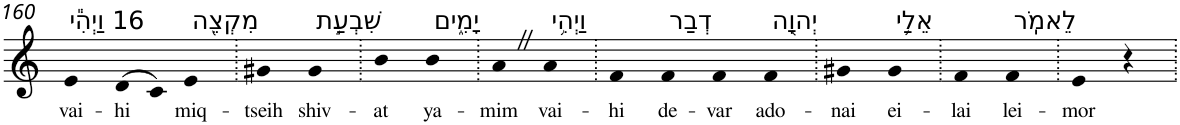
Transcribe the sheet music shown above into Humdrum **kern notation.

**kern	**text
*part1	*part1
*staff1	*staff1
*I"Piano	*
*I'Pno	*
!!LO:PB:g=z
*clefG2	*
*k[]	*
=160	=160
!LO:TX:a:t=16 וַיְהִ֕י	!
!	!LO:LY:b
4e	vai-
!	!LO:LY:b
(>8d	-hi
8c)	.
!LO:TX:a:t=מִקְצֵ֖ה	!
!	!LO:LY:b
4e	miq-
=161.	=161.
!	!LO:LY:b
4g#X	-tseih
!LO:TX:a:t=שִׁבְעַ֣ת	!
!	!LO:LY:b
4g#	shiv-
=162.	=162.
!	!LO:LY:b
4b	-at
!LO:TX:a:t=יָמִ֑ים	!
!	!LO:LY:b
4b	ya-
=163.	=163.
!	!LO:LY:b
4aZ	-mim
!LO:TX:a:t=וַיְהִ֥י	!
!	!LO:LY:b
4a	vai-
=164.	=164.
!	!LO:LY:b
4f	-hi
!LO:TX:a:t=דְבַר	!
!	!LO:LY:b
4f	de-
!	!LO:LY:b
4f	-var
!LO:TX:a:t=יְהוָ֖ה	!
!	!LO:LY:b
4f	ado-
=165.	=165.
!	!LO:LY:b
4g#X	-nai
!LO:TX:a:t=אֵלַ֥י	!
!	!LO:LY:b
4g#	ei-
=166.	=166.
!	!LO:LY:b
4f	-lai
!LO:TX:a:t=לֵאמֹֽר	!
!	!LO:LY:b
4f	lei-
=167.	=167.
!	!LO:LY:b
4e	-mor
4r	.
=.	=.
*-	*-
